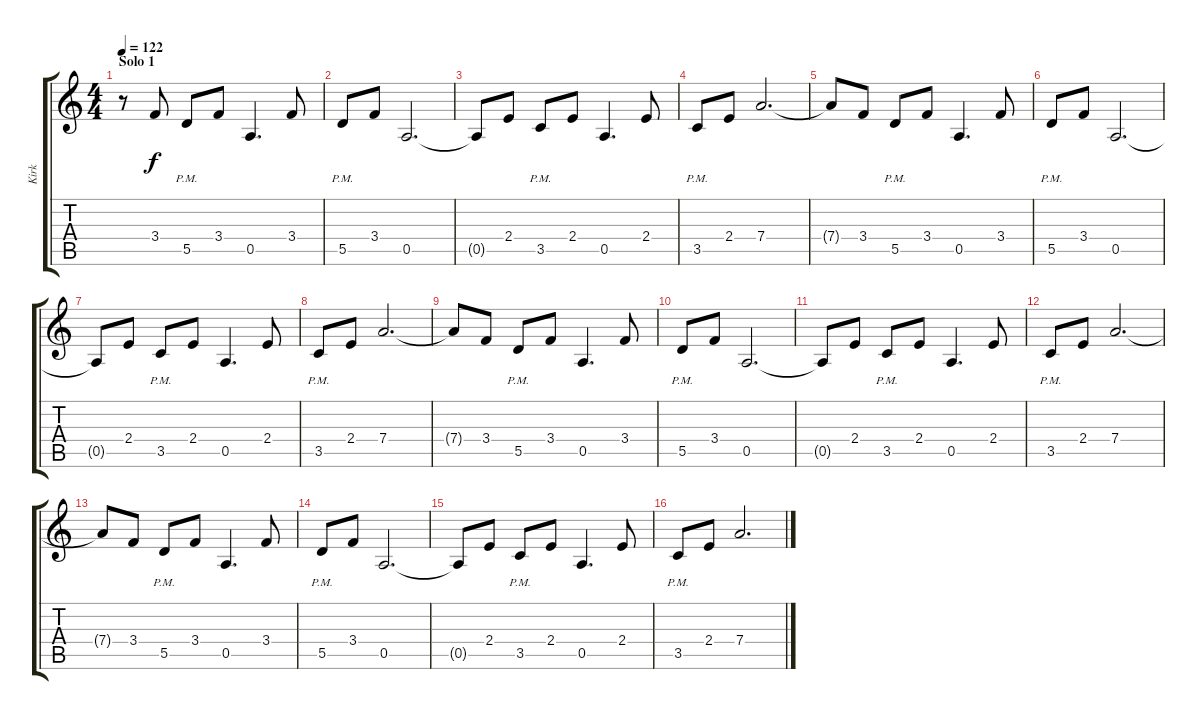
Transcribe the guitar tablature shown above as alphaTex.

\track ("Kirk" "Kirk") {instrument distortionguitar}
\staff {score tabs}
\tuning (E4 B3 G3 D3 A2 E2) {hide}
\ts (4 4)
\section ("" "Solo 1")
\tempo 122
\clef g2
\ks c
r.8{dy f volume 5} 3.4.8 5.5{pm}.8 3.4.8 0.5.4{d} 3.4.8 |
5.5{pm}.8 3.4.8 0.5.2{d} |
0.5{t}.8 2.4.8 3.5{pm}.8 2.4.8 0.5.4{d} 2.4.8 |
3.5{pm}.8 2.4.8 7.4.2{d} |
7.4{t}.8 3.4.8 5.5{pm}.8 3.4.8 0.5.4{d} 3.4.8 |
5.5{pm}.8 3.4.8 0.5.2{d} |
0.5{t}.8 2.4.8 3.5{pm}.8 2.4.8 0.5.4{d} 2.4.8 |
3.5{pm}.8 2.4.8 7.4.2{d} |
7.4{t}.8 3.4.8 5.5{pm}.8 3.4.8 0.5.4{d} 3.4.8 |
5.5{pm}.8 3.4.8 0.5.2{d} |
0.5{t}.8 2.4.8 3.5{pm}.8 2.4.8 0.5.4{d} 2.4.8 |
3.5{pm}.8 2.4.8 7.4.2{d} |
7.4{t}.8 3.4.8 5.5{pm}.8 3.4.8 0.5.4{d} 3.4.8 |
5.5{pm}.8 3.4.8 0.5.2{d} |
0.5{t}.8 2.4.8 3.5{pm}.8 2.4.8 0.5.4{d} 2.4.8 |
3.5{pm}.8 2.4.8 7.4.2{d}
